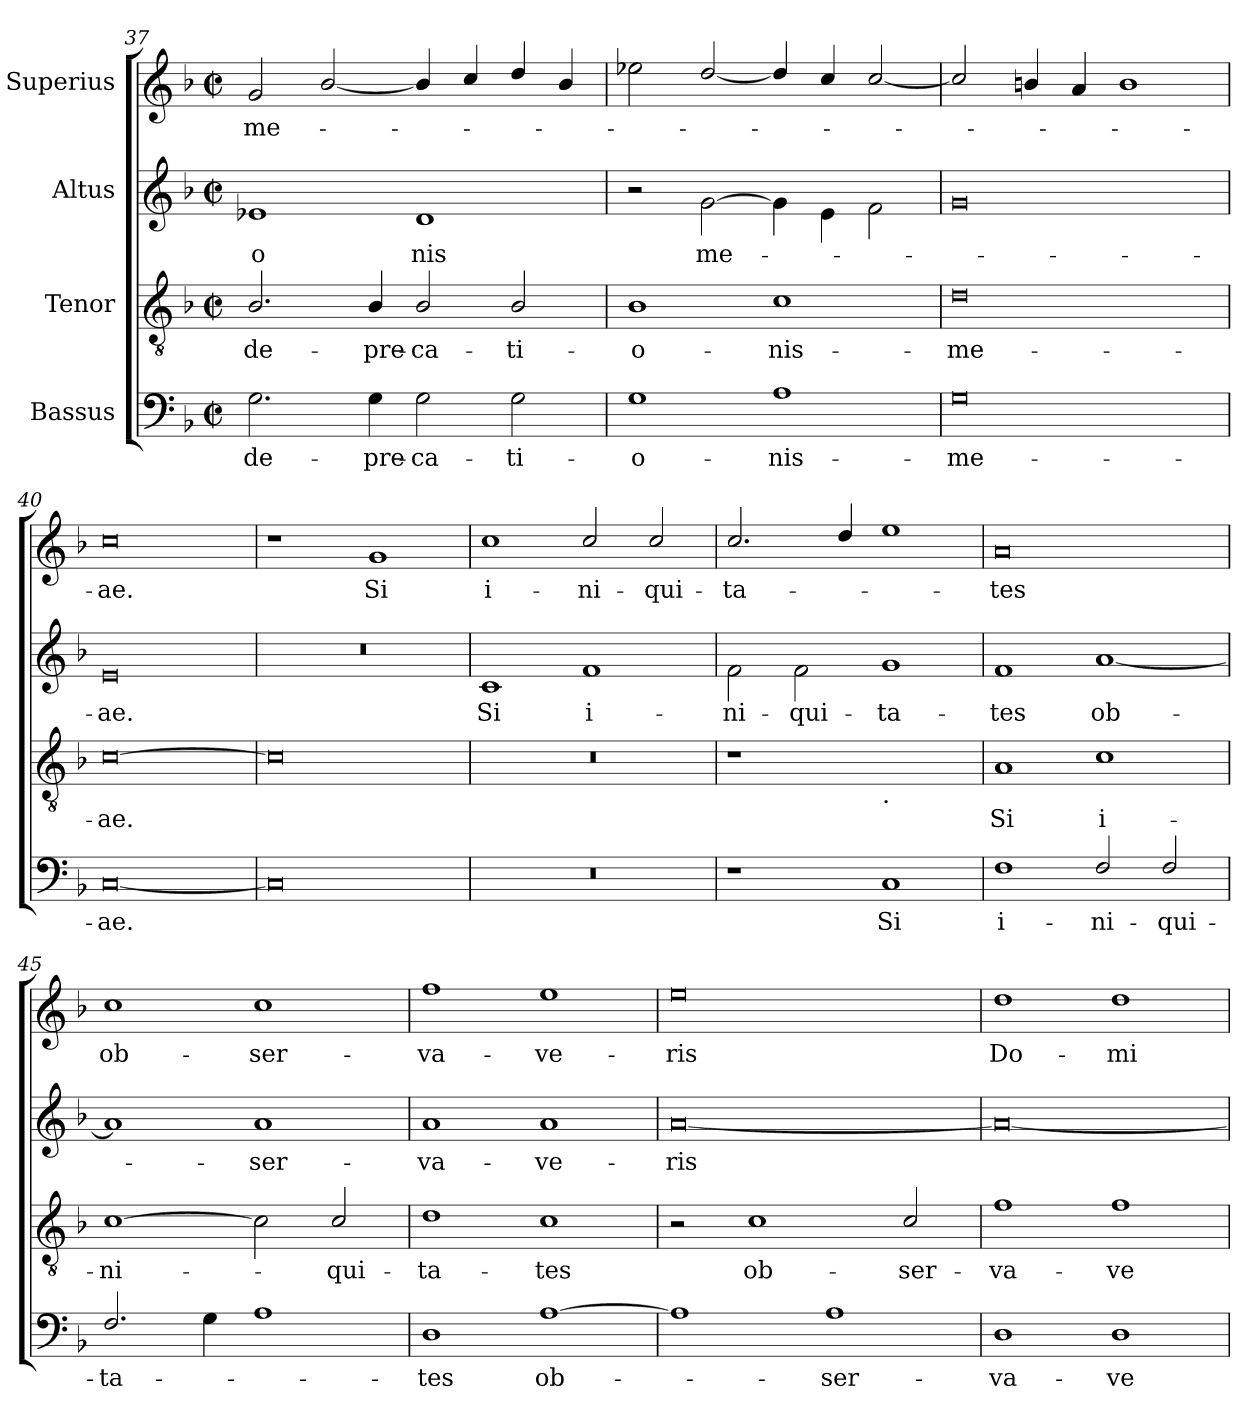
**kern	**text	**kern	**text	**kern	**text	**kern	**text
*part4	*part4	*part3	*part3	*part2	*part2	*part1	*part1
*staff4	*staff4	*staff3	*staff3	*staff2	*staff2	*staff1	*staff1
*I"Bassus	*	*I"Tenor	*	*I"Altus	*	*I"Superius	*
!!LO:LB:g=z
*clefF4	*	*clefGv2	*	*clefG2	*	*clefG2	*
*k[b-]	*	*k[b-]	*	*k[b-]	*	*k[b-]	*
*M4/2	*	*M4/2	*	*M4/2	*	*M4/2	*
*met(c|)	*	*met(c|)	*	*met(c|)	*	*met(c|)	*
=37	=37	=37	=37	=37	=37	=37	=37
!	!LO:LY:b	!	!LO:LY:b	!	!LO:LY:b	!	!LO:LY:b
2.G\	de-	2.B-/	de-	1e-X	-o	2g/	me-
.	.	.	.	.	.	[2b-/	.
!	!LO:LY:b	!	!LO:LY:b	!	!	!	!
4G\	-pre-	4B-/	-pre-	.	.	.	.
!	!LO:LY:b	!	!LO:LY:b	!	!LO:LY:b	!	!
2G\	-ca-	2B-/	-ca-	1d	nis	4b-/]	.
.	.	.	.	.	.	4cc/	.
!	!LO:LY:b	!	!LO:LY:b	!	!	!	!
2G\	-ti-	2B-/	-ti-	.	.	4dd/	.
.	.	.	.	.	.	4b-/	.
=38	=38	=38	=38	=38	=38	=38	=38
!	!LO:LY:b	!	!LO:LY:b	!	!	!	!
1G	-o-	1B-	-o-	2r	.	2ee-X\	.
!	!	!	!	!	!LO:LY:b	!	!
.	.	.	.	[2g\	me-	[2dd/	.
!	!LO:LY:b	!	!LO:LY:b	!	!	!	!
1A	-nis-	1c	-nis-	4g\]	.	4dd/]	.
.	.	.	.	4e\	.	4cc/	.
.	.	.	.	2f\	.	[2cc/	.
=39	=39	=39	=39	=39	=39	=39	=39
!	!LO:LY:b	!	!LO:LY:b	!	!	!	!
0G	-me-	0d	-me-	0g	.	2cc/]	.
.	.	.	.	.	.	4bn/	.
.	.	.	.	.	.	4a/	.
.	.	.	.	.	.	1b	.
=40	=40	=40	=40	=40	=40	=40	=40
!	!LO:LY:b	!	!LO:LY:b	!	!LO:LY:b	!	!LO:LY:b
[0C	-ae.	[0c	-ae.	0e	-ae.	0cc	-ae.
=41	=41	=41	=41	=41	=41	=41	=41
0C]	.	0c]	.	0r	.	1r	.
!	!	!	!	!	!	!	!LO:LY:b
.	.	.	.	.	.	1g	Si
=42	=42	=42	=42	=42	=42	=42	=42
!	!	!	!	!	!LO:LY:b	!	!LO:LY:b
0r	.	0r	.	1c	Si	1cc	i-
!	!	!	!	!	!LO:LY:b	!	!LO:LY:b
.	.	.	.	1f	i-	2cc/	-ni-
!	!	!	!	!	!	!	!LO:LY:b
.	.	.	.	.	.	2cc/	-qui-
=43	=43	=43	=43	=43	=43	=43	=43
!	!	!	!	!	!LO:LY:b	!	!LO:LY:b
1r	.	1r	.	2f\	-ni-	2.cc/	-ta-
!	!	!	!	!	!LO:LY:b	!	!
.	.	.	.	2f\	-qui-	.	.
.	.	.	.	.	.	4dd/	.
!	!	!LO:TX:b:t=.	!	!	!	!	!
!	!LO:LY:b	!	!	!	!LO:LY:b	!	!
1C	Si	1ryy	.	1g	-ta-	1ee	.
=44	=44	=44	=44	=44	=44	=44	=44
!	!LO:LY:b	!	!LO:LY:b	!	!LO:LY:b	!	!LO:LY:b
1F	i-	1A	Si	1f	-tes	0a	-tes
!	!LO:LY:b	!	!LO:LY:b	!	!LO:LY:b	!	!
2F/	-ni-	1c	i-	[1a	ob-	.	.
!	!LO:LY:b	!	!	!	!	!	!
2F/	-qui-	.	.	.	.	.	.
=45	=45	=45	=45	=45	=45	=45	=45
!	!LO:LY:b	!	!LO:LY:b	!	!	!	!LO:LY:b
2.F/	-ta-	[1c	-ni-	1a]	.	1cc	ob-
4G\	.	.	.	.	.	.	.
!	!	!	!	!	!LO:LY:b	!	!LO:LY:b
1A	.	2c\]	.	1a	-ser-	1cc	-ser-
!	!	!	!LO:LY:b	!	!	!	!
.	.	2c/	-qui-	.	.	.	.
=46	=46	=46	=46	=46	=46	=46	=46
!	!LO:LY:b	!	!LO:LY:b	!	!LO:LY:b	!	!LO:LY:b
1D	-tes	1d	-ta-	1a	-va-	1ff	-va-
!	!LO:LY:b	!	!LO:LY:b	!	!LO:LY:b	!	!LO:LY:b
[1A	ob-	1c	-tes	1a	-ve-	1ee	-ve-
!!LO:LB:g=z
=47	=47	=47	=47	=47	=47	=47	=47
!	!	!	!	!	!LO:LY:b	!	!LO:LY:b
1A]	.	2r	.	[0a	-ris	0ee	-ris
!	!	!	!LO:LY:b	!	!	!	!
.	.	1c	ob-	.	.	.	.
!	!LO:LY:b	!	!	!	!	!	!
1A	-ser-	.	.	.	.	.	.
!	!	!	!LO:LY:b	!	!	!	!
.	.	2c/	-ser-	.	.	.	.
=48	=48	=48	=48	=48	=48	=48	=48
!	!LO:LY:b	!	!LO:LY:b	!	!	!	!LO:LY:b
1D	-va-	1f	-va-	0a_	.	1dd	Do-
!	!LO:LY:b	!	!LO:LY:b	!	!	!	!LO:LY:b
1D	-ve-	1f	-ve-	.	.	1dd	-mi-
=	=	=	=	=	=	=	=
*-	*-	*-	*-	*-	*-	*-	*-
